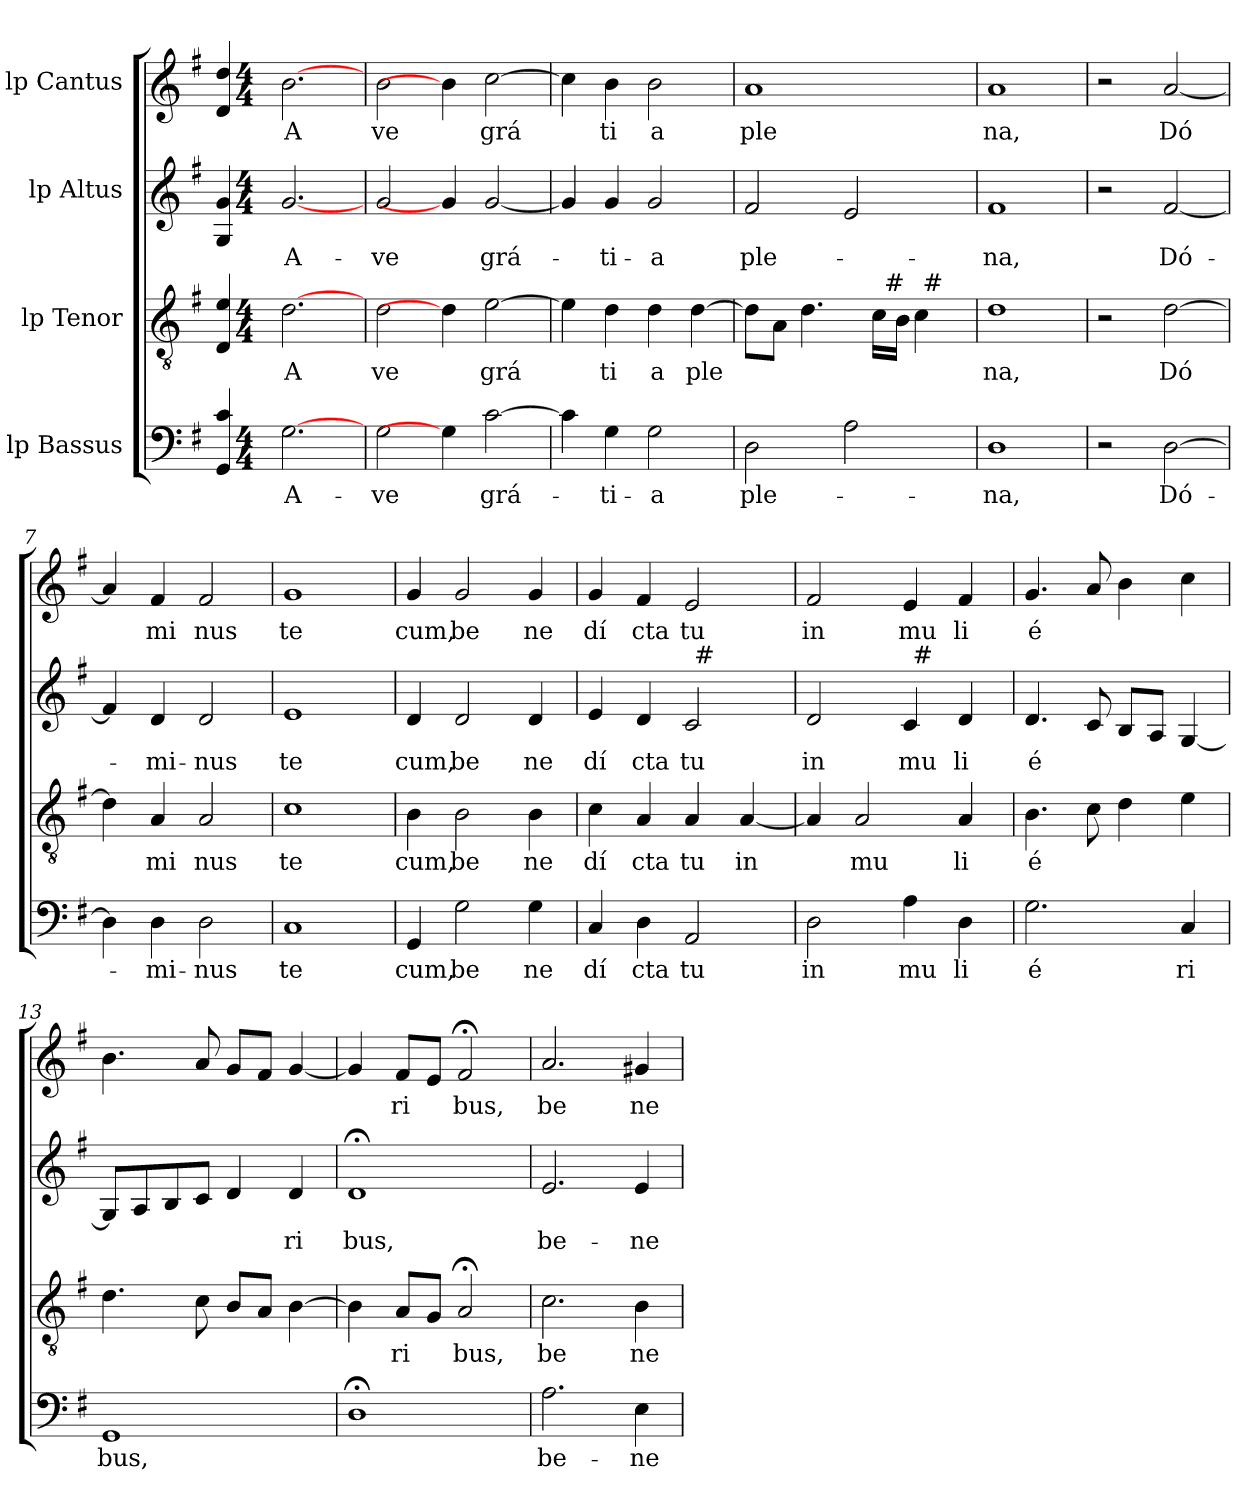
**kern	**text	**kern	**text	**kern	**text	**kern	**text
*part4	*part4	*part3	*part3	*part2	*part2	*part1	*part1
*staff4	*staff4	*staff3	*staff3	*staff2	*staff2	*staff1	*staff1
*I"lp Bassus	*	*I"lp Tenor	*	*I"lp Altus	*	*I"lp Cantus	*
!!LO:PB:g=z
*stria5	*	*stria5	*	*stria5	*	*stria5	*
*clefF4	*	*clefGv2	*	*clefG2	*	*clefG2	*
*k[f#]	*	*k[f#]	*	*k[f#]	*	*k[f#]	*
*G:	*	*G:	*	*G:	*	*G:	*
=1	=1	=1	=1	=1	=1	=1	=1
4c/ 4GG/	.	4e/ 4D/	.	4g/ 4G/	.	4dd/ 4d/	.
*M4/4	*	*M4/4	*	*M4/4	*	*M4/4	*
*met(c)	*	*met(c)	*	*met(c)	*	*met(c)	*
!	!LO:LY:b:cj	!	!LO:LY:b:cj	!	!LO:LY:b:cj	!	!LO:LY:b:cj
[2.G	A-	[2.d	A	[2.g	A-	[2.b	A
=2	=2	=2	=2	=2	=2	=2	=2
!	!LO:LY:b:cj	!	!LO:LY:b:cj	!	!LO:LY:b:cj	!	!LO:LY:b:cj
2G\	-ve	2d\	ve	2g/	-ve	2b\	ve
4G]	.	4d]	.	4g]	.	4b]	.
!	!LO:LY:b:cj	!	!LO:LY:b:cj	!	!LO:LY:b:cj	!	!LO:LY:b:cj
[>2c\	grá-	[>2e\	grá	[<2g/	grá-	[>2cc\	grá
=3	=3	=3	=3	=3	=3	=3	=3
4c\]	.	4e\]	.	4g/]	.	4cc\]	.
!	!LO:LY:b:cj	!	!LO:LY:b:cj	!	!LO:LY:b:cj	!	!LO:LY:b:cj
4G\	-ti-	4d\	ti	4g/	-ti-	4b\	ti
!	!LO:LY:b:cj	!	!LO:LY:b:cj	!	!LO:LY:b:cj	!	!LO:LY:b:cj
2G\	-a	4d\	a	2g/	-a	2b\	a
!	!	!	!LO:LY:b	!	!	!	!
.	.	[>4d\	ple	.	.	.	.
=4	=4	=4	=4	=4	=4	=4	=4
!	!LO:LY:b	!	!	!	!LO:LY:b	!	!LO:LY:b:cj
*	*	*^	*	*	*	*	*
*	*	*	*^	*	*	*	*	*
2D\	ple-	8d\L]	2ryy	2ryy	.	2f#/	ple-	1a	ple
.	.	8A\J	.	.	.	.	.	.	.
.	.	4.d\	.	.	.	.	.	.	.
2A\	.	.	8ryy	4ryy	.	2e/	.	.	.
.	.	16c\L	32ryy	.	.	.	.	.	.
!	!	!	!LO:TX:a:t=#	!	!	!	!	!	!
.	.	.	4ryy	.	.	.	.	.	.
.	.	16B\J	.	.	.	.	.	.	.
.	.	4c\	.	64ryy	.	.	.	.	.
!	!	!	!	!LO:TX:a:t=#	!	!	!	!	!
.	.	.	.	8...ryy	.	.	.	.	.
.	.	.	16.ryy	.	.	.	.	.	.
=5	=5	=5	=5	=5	=5	=5	=5	=5	=5
!	!LO:LY:b:cj	!	!	!	!LO:LY:b:cj	!	!LO:LY:b:cj	!	!LO:LY:b:cj
*	*	*v	*v	*v	*	*	*	*	*
1D	-na,	1d	na,	1f#	-na,	1a	na,
=6	=6	=6	=6	=6	=6	=6	=6
2r	.	2r	.	2r	.	2r	.
!	!LO:LY:b:cj	!	!LO:LY:b:cj	!	!LO:LY:b:cj	!	!LO:LY:b:cj
[>2D\	Dó-	[>2d\	Dó	[<2f#/	Dó-	[<2a/	Dó
=7	=7	=7	=7	=7	=7	=7	=7
4D\]	.	4d\]	.	4f#/]	.	4a/]	.
!	!LO:LY:b:cj	!	!LO:LY:b:cj	!	!LO:LY:b:cj	!	!LO:LY:b:cj
4D\	-mi-	4A/	mi	4d/	-mi-	4f#/	mi
!	!LO:LY:b:cj	!	!LO:LY:b:cj	!	!LO:LY:b:cj	!	!LO:LY:b:cj
2D\	-nus	2A/	nus	2d/	-nus	2f#/	nus
!!LO:LB:g=z
=8	=8	=8	=8	=8	=8	=8	=8
!	!LO:LY:b:cj	!	!LO:LY:b:cj	!	!LO:LY:b:cj	!	!LO:LY:b:cj
1C	te	1c	te	1e	te	1g	te
=9	=9	=9	=9	=9	=9	=9	=9
!	!LO:LY:b:cj	!	!LO:LY:b:cj	!	!LO:LY:b:cj	!	!LO:LY:b:cj
4GG/	cum,	4B\	cum,	4d/	cum,	4g/	cum,
!	!LO:LY:b:cj	!	!LO:LY:b:cj	!	!LO:LY:b:cj	!	!LO:LY:b:cj
2G\	be	2B\	be	2d/	be	2g/	be
!	!LO:LY:b:cj	!	!LO:LY:b:cj	!	!LO:LY:b:cj	!	!LO:LY:b:cj
4G\	ne	4B\	ne	4d/	ne	4g/	ne
=10	=10	=10	=10	=10	=10	=10	=10
!	!LO:LY:b:cj	!	!LO:LY:b:cj	!	!LO:LY:b:cj	!	!LO:LY:b:cj
*	*	*	*	*^	*	*	*
4C/	dí	4c\	dí	4e/	2ryy	dí	4g/	dí
!	!LO:LY:b:cj	!	!LO:LY:b:cj	!	!	!LO:LY:b:cj	!	!LO:LY:b:cj
4D\	cta	4A/	cta	4d/	.	cta	4f#/	cta
!	!LO:LY:b:cj	!	!LO:LY:b:cj	!	!	!LO:LY:b:cj	!	!LO:LY:b:cj
2AA/	tu	4A/	tu	2c/	64ryy	tu	2e/	tu
!	!	!	!	!	!LO:TX:a:t=#	!	!	!
.	.	.	.	.	4ryy	.	.	.
!	!	!	!LO:LY:b:cj	!	!	!	!	!
.	.	[<4A/	in	.	.	.	.	.
.	.	.	.	.	8...ryy	.	.	.
=11	=11	=11	=11	=11	=11	=11	=11	=11
!	!LO:LY:b:cj	!	!	!	!	!LO:LY:b:cj	!	!LO:LY:b:cj
2D\	in	4A/]	.	2d/	2ryy	in	2f#/	in
!	!	!	!LO:LY:b:cj	!	!	!	!	!
.	.	2A/	mu	.	.	.	.	.
!	!LO:LY:b:cj	!	!	!	!	!LO:LY:b:cj	!	!LO:LY:b:cj
4A\	mu	.	.	4c/	64ryy	mu	4e/	mu
!	!	!	!	!	!LO:TX:a:t=#	!	!	!
.	.	.	.	.	4ryy	.	.	.
!	!LO:LY:b:cj	!	!LO:LY:b:cj	!	!	!LO:LY:b:cj	!	!LO:LY:b:cj
4D\	li	4A/	li	4d/	.	li	4f#/	li
.	.	.	.	.	8...ryy	.	.	.
=12	=12	=12	=12	=12	=12	=12	=12	=12
!	!LO:LY:b:cj	!	!LO:LY:b:cj	!	!	!LO:LY:b:cj	!	!LO:LY:b:cj
*	*	*	*	*v	*v	*	*	*
2.G\	é	4.B\	é	4.d/	é	4.g/	é
.	.	8c\	.	8c/	.	8a/	.
.	.	4d\	.	8B/L	.	4b\	.
.	.	.	.	8A/J	.	.	.
!	!LO:LY:b:cj	!	!	!	!	!	!
4C/	ri	4e\	.	[<4G/	.	4cc\	.
=13	=13	=13	=13	=13	=13	=13	=13
!	!LO:LY:b	!	!	!	!	!	!
1GG	bus,	4.d\	.	8G/L]	.	4.b\	.
.	.	.	.	8A/	.	.	.
.	.	.	.	8B/	.	.	.
.	.	8c\	.	8c/J	.	8a/	.
.	.	8B/L	.	4d/	.	8g/L	.
.	.	8A/J	.	.	.	8f#/J	.
!	!	!	!	!	!LO:LY:b:cj	!	!
.	.	[>4B\	.	4d/	ri	[<4g/	.
=14	=14	=14	=14	=14	=14	=14	=14
!	!	!	!	!	!LO:LY:b:cj	!	!
1D;<	.	4B\]	.	1d;<	bus,	4g/]	.
!	!	!	!LO:LY:b:cj	!	!	!	!LO:LY:b:cj
.	.	8A/L	ri	.	.	8f#/L	ri
.	.	8G/J	.	.	.	8e/J	.
!	!	!	!LO:LY:b:cj	!	!	!	!LO:LY:b:cj
.	.	2A;</	bus,	.	.	2f#;</	bus,
!!LO:LB:g=z
=15	=15	=15	=15	=15	=15	=15	=15
!	!LO:LY:b:cj	!	!LO:LY:b:cj	!	!LO:LY:b:cj	!	!LO:LY:b:cj
2.A\	be-	2.c\	be	2.e/	be-	2.a/	be
!	!LO:LY:b:cj	!	!LO:LY:b:cj	!	!LO:LY:b:cj	!	!LO:LY:b:cj
4E\	-ne-	4B\	ne	4e/	-ne-	4g#X/	ne
=	=	=	=	=	=	=	=
*-	*-	*-	*-	*-	*-	*-	*-
